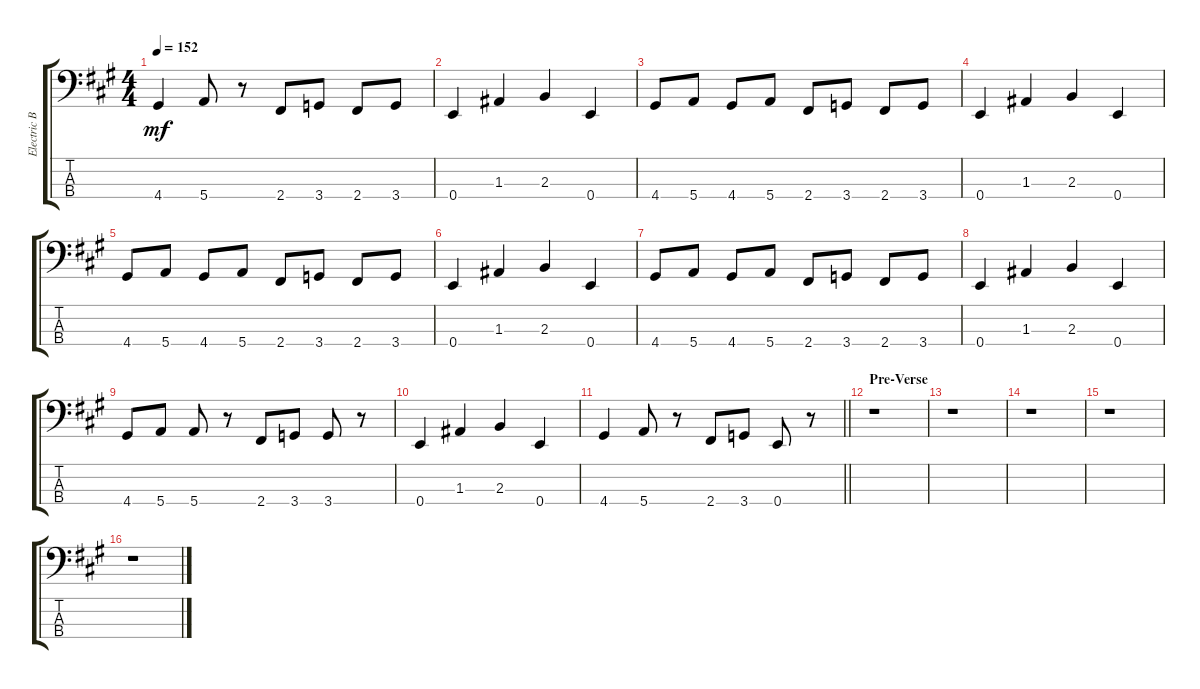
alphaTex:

\track ("Electric Bass" "Electric B") {instrument electricbassfinger}
\staff {score tabs}
\tuning (G2 D2 A1 E1) {hide}
\ts (4 4)
\tempo 152
\clef f4
\ks a
4.4.4{dy mf} 5.4.8 r.8 2.4.8 3.4.8 2.4.8 3.4.8 |
0.4.4 1.3.4 2.3.4 0.4.4 |
4.4.8 5.4.8 4.4.8 5.4.8 2.4.8 3.4.8 2.4.8 3.4.8 |
0.4.4 1.3.4 2.3.4 0.4.4 |
4.4.8 5.4.8 4.4.8 5.4.8 2.4.8 3.4.8 2.4.8 3.4.8 |
0.4.4 1.3.4 2.3.4 0.4.4 |
4.4.8 5.4.8 4.4.8 5.4.8 2.4.8 3.4.8 2.4.8 3.4.8 |
0.4.4 1.3.4 2.3.4 0.4.4 |
4.4.8 5.4.8 5.4.8 r.8 2.4.8 3.4.8 3.4.8 r.8 |
0.4.4 1.3.4 2.3.4 0.4.4 |
\barLineRight lightlight
4.4.4 5.4.8 r.8 2.4.8 3.4.8 0.4.8 r.8 |
\section ("" "Pre-Verse")
r.1 |
r.1 |
r.1 |
r.1 |
r.1
